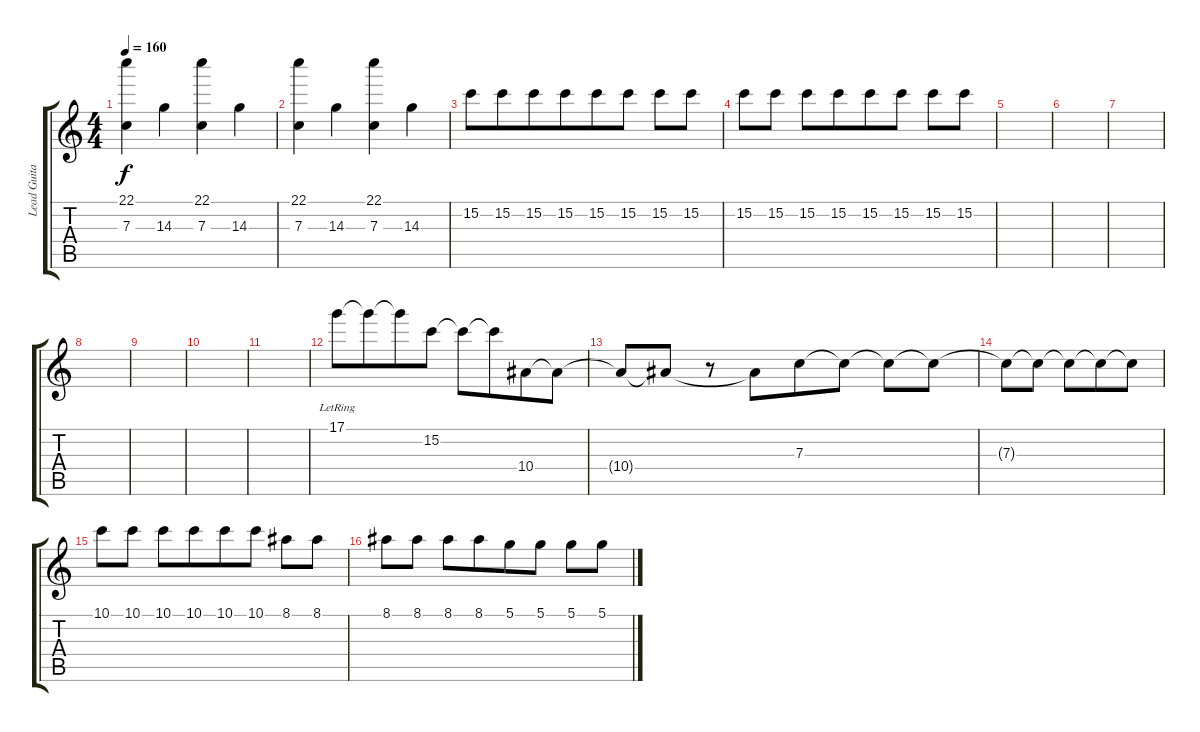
\track ("Lead Guitar" "Lead Guita") {instrument overdrivenguitar}
\staff {score tabs}
\tuning (D4 A3 F3 C3 G2 C2) {hide}
\ts (4 4)
\tempo 160
\clef g2
\ks c
(22.1 7.3).4{dy f} 14.3.4 (22.1 7.3).4 14.3.4 |
(22.1 7.3).4 14.3.4 (22.1 7.3).4 14.3.4 |
15.2.8 15.2.8{beam merge} 15.2.8{beam merge} 15.2.8{beam merge} 15.2.8 15.2.8 15.2.8{beam merge} 15.2.8 |
15.2.8 15.2.8 15.2.8 15.2.8{beam merge} 15.2.8{beam merge} 15.2.8 15.2.8 15.2.8 |
|
|
|
|
|
|
|
17.1{lr}.8{beam merge} 17.1{t}.8{beam merge} 17.1{t}.8{beam merge} 15.2.8 15.2{t}.8{beam merge} 15.2{t}.8{beam merge} 10.4.8{beam merge} 10.4{t}.8 |
10.4{t}.8 10.4{t}.8 r.8 10.4{t}.8{beam merge} 7.3.8 7.3{t}.8 7.3{t}.8{beam merge} 7.3{t}.8 |
7.3{t}.8{beam merge} 7.3{t}.8 7.3{t}.8 7.3{t}.8{beam merge} 7.3{t}.8 |
10.1.8{beam merge} 10.1.8 10.1.8{beam merge} 10.1.8{beam merge} 10.1.8 10.1.8 8.1.8 8.1.8 |
8.1.8{beam merge} 8.1.8 8.1.8 8.1.8{beam merge} 5.1.8 5.1.8 5.1.8 5.1.8
